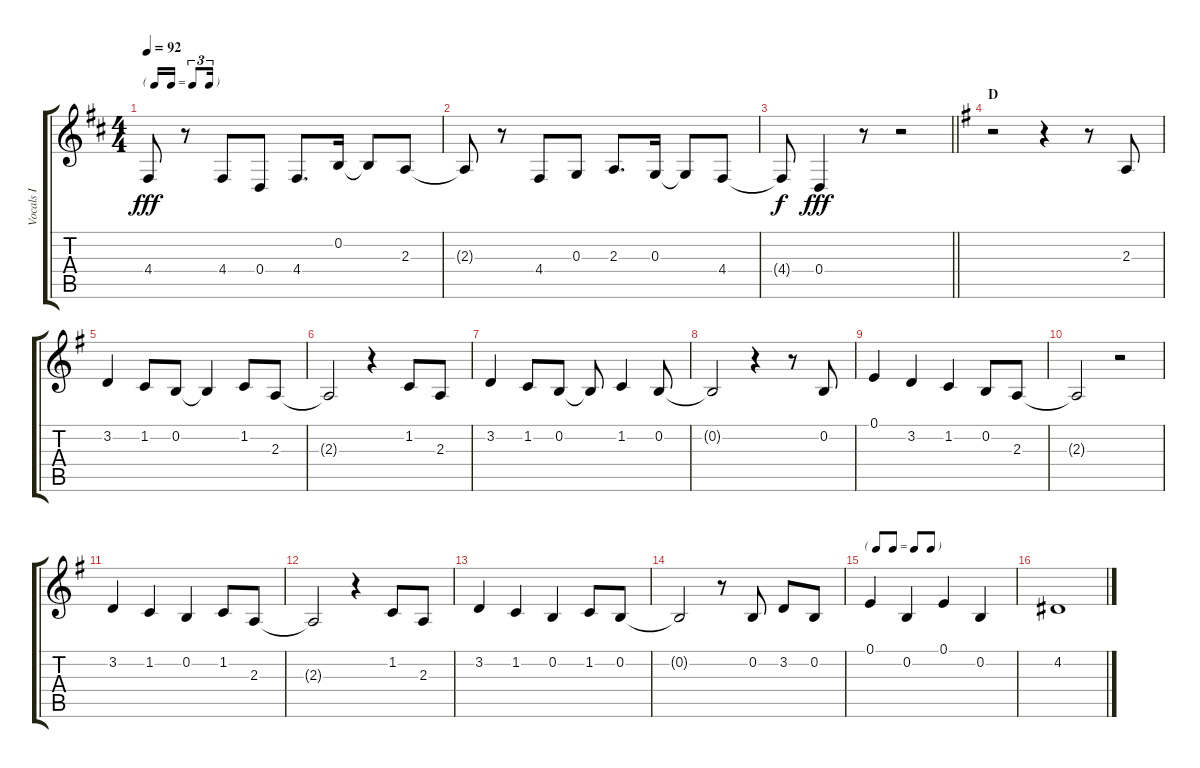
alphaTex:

\track ("Vocals I" "Vocals I") {instrument voiceoohs}
\staff {score tabs}
\tuning (E4 B3 G3 D3 A2 E2) {hide}
\ts (4 4)
\tf triplet16th
\tempo 92
\clef g2
\ks d
4.4{t}.8{dy fff} r.8 4.4.8 0.4.8 4.4.8{d} 0.2.16 0.2{t}.8 2.3.8 |
2.3{t}.8 r.8 4.4.8 0.3.8 2.3.8{d} 0.3.16 0.3{t}.8 4.4.8 |
\barLineRight lightlight
4.4{t}.8{dy f} 0.4.4{dy fff} r.8 r.2 |
\section ("" "D")
\ks g
r.2 r.4 r.8 2.3.8 |
3.2.4 1.2.8 0.2.8 0.2{t}.4 1.2.8 2.3.8 |
2.3{t}.2 r.4 1.2.8 2.3.8 |
3.2.4 1.2.8 0.2.8 0.2{t}.8 1.2.4 0.2.8 |
0.2{t}.2 r.4 r.8 0.2.8 |
0.1.4 3.2.4 1.2.4 0.2.8 2.3.8 |
2.3{t}.2 r.2 |
3.2.4 1.2.4 0.2.4 1.2.8 2.3.8 |
2.3{t}.2 r.4 1.2.8 2.3.8 |
3.2.4 1.2.4 0.2.4 1.2.8 0.2.8 |
0.2{t}.2 r.8 0.2.8 3.2.8 0.2.8 |
\tf none
0.1.4 0.2.4 0.1.4 0.2.4 |
4.2.1
